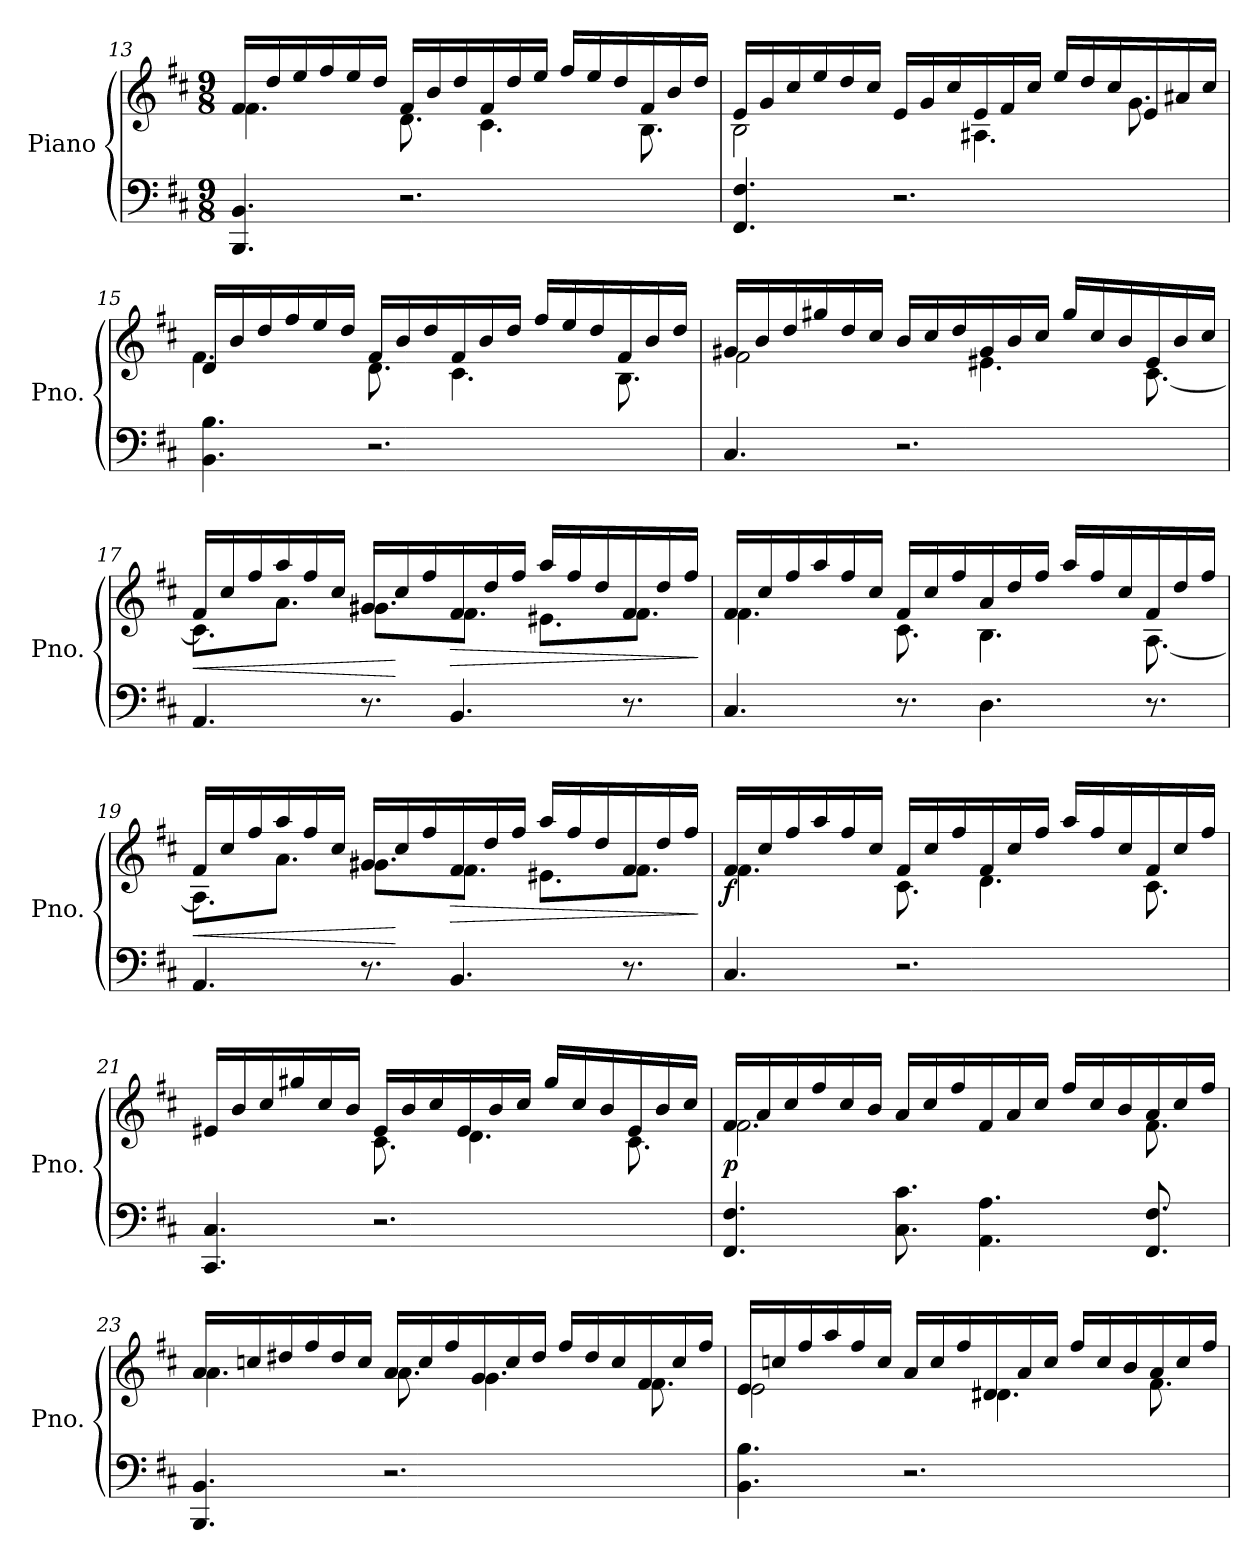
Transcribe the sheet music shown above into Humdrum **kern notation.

**kern	**kern	**dynam
*part1	*part1	*part1
*staff2	*staff1	*staff1/2
*I"Piano	*	*
*I'Pno.	*	*
!!LO:LB:g=z
*clefF4	*clefG2	*
*k[f#c#]	*k[f#c#]	*
*M9/8	*M9/8	*
=13	=13	=13
*	*^	*
4.BBB/ 4.BB/	16f#/LL	4.f#\	.
.	16dd/	.	.
.	16ee/	.	.
.	16ff#/	.	.
.	16ee/	.	.
.	16dd/JJ	.	.
2.r	16f#/LL	8.d\	.
.	16b/	.	.
.	16dd/	.	.
.	16f#/	4.c#\	.
.	16dd/	.	.
.	16ee/JJ	.	.
.	16ff#/LL	.	.
.	16ee/	.	.
.	16dd/	.	.
.	16f#/	8.B\	.
.	16b/	.	.
.	16dd/JJ	.	.
=14	=14	=14	=14
4.FF#/ 4.F#/	16e/LL	2B\	.
.	16g/	.	.
.	16cc#/	.	.
.	16ee/	.	.
.	16dd/	.	.
.	16cc#/JJ	.	.
2.r	16e/LL	.	.
.	16g/	.	.
.	16cc#/	16ryy	.
.	16e/	4.A#X\	.
.	16f#/	.	.
.	16cc#/JJ	.	.
.	16ee/LL	.	.
.	16dd/	.	.
.	16cc#/	.	.
.	16e/	8.g\	.
.	16a#X/	.	.
.	16cc#/JJ	.	.
!!LO:LB:g=z	!!
=15	=15	=15	=15
4.BB\ 4.B\	16d/LL	4.f#\	.
.	16b/	.	.
.	16dd/	.	.
.	16ff#/	.	.
.	16ee/	.	.
.	16dd/JJ	.	.
2.r	16f#/LL	8.d\	.
.	16b/	.	.
.	16dd/	.	.
.	16f#/	4.c#\	.
.	16b/	.	.
.	16dd/JJ	.	.
.	16ff#/LL	.	.
.	16ee/	.	.
.	16dd/	.	.
.	16f#/	8.B\	.
.	16b/	.	.
.	16dd/JJ	.	.
=16	=16	=16	=16
4.C#/	16g#X/LL	2f#\	.
.	16b/	.	.
.	16dd/	.	.
.	16gg#X/	.	.
.	16dd/	.	.
.	16cc#/JJ	.	.
2.r	16b/LL	.	.
.	16cc#/	.	.
.	16dd/	16ryy	.
.	16g#/	4.e#X\	.
.	16b/	.	.
.	16cc#/JJ	.	.
.	16gg#/LL	.	.
.	16cc#/	.	.
.	16b/	.	.
.	16e#/	[8.c#\	.
.	16b/	.	.
.	16cc#/JJ	.	.
!!LO:LB:g=z	!!
=17	=17	=17	=17
!	!	!	!LO:HP:b
4.AA/	16f#/LL	8.c#\L]	<
.	16cc#/	.	.
.	16ff#/	.	.
.	16aa/	8.a\J	.
.	16ff#/	.	.
.	16cc#/JJ	.	.
8.r	16g#X/LL	8.g#\L	.
.	16cc#/	.	[
.	16ff#/	.	.
!	!	!	!LO:HP:b
4.BB/	16f#/	8.f#\J	>
.	16dd/	.	.
.	16ff#/JJ	.	.
.	16aa/LL	8.e#X\L	.
.	16ff#/	.	.
.	16dd/	.	.
8.r	16f#/	8.f#\J	.
.	16dd/	.	.
.	16ff#/JJ	.	.
*	*v	*v	*
.	.	]
=18	=18	=18
*	*^	*
4.C#/	16f#/LL	4.f#\	.
.	16cc#/	.	.
.	16ff#/	.	.
.	16aa/	.	.
.	16ff#/	.	.
.	16cc#/JJ	.	.
8.r	16f#/LL	8.c#\	.
.	16cc#/	.	.
.	16ff#/	.	.
4.D\	16a/	4.B\	.
.	16dd/	.	.
.	16ff#/JJ	.	.
.	16aa/LL	.	.
.	16ff#/	.	.
.	16cc#/	.	.
8.r	16f#/	[8.A\	.
.	16dd/	.	.
.	16ff#/JJ	.	.
!!LO:LB:g=z	!!
=19	=19	=19	=19
!	!	!	!LO:HP:b
4.AA/	16f#/LL	8.A\L]	<
.	16cc#/	.	.
.	16ff#/	.	.
.	16aa/	8.a\J	.
.	16ff#/	.	.
.	16cc#/JJ	.	.
8.r	16g#X/LL	8.g#\L	.
.	16cc#/	.	[
.	16ff#/	.	.
!	!	!	!LO:HP:b
4.BB/	16f#/	8.f#\J	>
.	16dd/	.	.
.	16ff#/JJ	.	.
.	16aa/LL	8.e#X\L	.
.	16ff#/	.	.
.	16dd/	.	.
8.r	16f#/	8.f#\J	.
.	16dd/	.	.
.	16ff#/JJ	.	.
*	*v	*v	*
.	.	]
=20	=20	=20
*	*^	*
!	!	!	!LO:DY:b
4.C#/	16f#/LL	4.f#\	f
.	16cc#/	.	.
.	16ff#/	.	.
.	16aa/	.	.
.	16ff#/	.	.
.	16cc#/JJ	.	.
2.r	16f#/LL	8.c#\	.
.	16cc#/	.	.
.	16ff#/	.	.
.	16f#/	4.d\	.
.	16cc#/	.	.
.	16ff#/JJ	.	.
.	16aa/LL	.	.
.	16ff#/	.	.
.	16cc#/	.	.
.	16f#/	8.c#\	.
.	16cc#/	.	.
.	16ff#/JJ	.	.
!!LO:PB:g=z	!!
=21	=21	=21	=21
4.CC#/ 4.C#/	16e#X/LL	4.ryy	.
.	16b/	.	.
.	16cc#/	.	.
.	16gg#X/	.	.
.	16cc#/	.	.
.	16b/JJ	.	.
2.r	16e#/LL	8.c#\	.
.	16b/	.	.
.	16cc#/	.	.
.	16e#/	4.d\	.
.	16b/	.	.
.	16cc#/JJ	.	.
.	16gg#/LL	.	.
.	16cc#/	.	.
.	16b/	.	.
.	16e#/	8.c#\	.
.	16b/	.	.
.	16cc#/JJ	.	.
=22	=22	=22	=22
!	!	!	!LO:DY:b
4.FF#/ 4.F#/	16f#/LL	2.f#\	p
.	16a/	.	.
.	16cc#/	.	.
.	16ff#/	.	.
.	16cc#/	.	.
.	16b/JJ	.	.
8.C#\ 8.c#\	16a/LL	.	.
.	16cc#/	.	.
.	16ff#/	.	.
4.AA\ 4.A\	16f#/	.	.
.	16a/	.	.
.	16cc#/JJ	.	.
.	16ff#/LL	8.ryy	.
.	16cc#/	.	.
.	16b/	.	.
8.FF#/ 8.F#/	16a/	8.f#\	.
.	16cc#/	.	.
.	16ff#/JJ	.	.
!!LO:LB:g=z	!!
=23	=23	=23	=23
4.BBB/ 4.BB/	16a/LL	4.a\	.
.	16ccn/	.	.
.	16dd#X/	.	.
.	16ff#/	.	.
.	16dd#/	.	.
.	16cc/JJ	.	.
2.r	16a/LL	8.a\	.
.	16cc/	.	.
.	16ff#/	.	.
.	16g/	4.g\	.
.	16cc/	.	.
.	16dd#/JJ	.	.
.	16ff#/LL	.	.
.	16dd#/	.	.
.	16cc/	.	.
.	16f#/	8.f#\	.
.	16cc/	.	.
.	16ff#/JJ	.	.
=24	=24	=24	=24
4.BB\ 4.B\	16e/LL	2e\	.
.	16ccn/	.	.
.	16ff#/	.	.
.	16aa/	.	.
.	16ff#/	.	.
.	16cc/JJ	.	.
2.r	16a/LL	.	.
.	16cc/	.	.
.	16ff#/	16ryy	.
.	16d#X/	4.d#\	.
.	16a/	.	.
.	16cc/JJ	.	.
.	16ff#/LL	.	.
.	16cc/	.	.
.	16b/	.	.
.	16a/	8.f#\	.
.	16cc/	.	.
.	16ff#/JJ	.	.
*	*v	*v	*
=	=	=
*-	*-	*-
